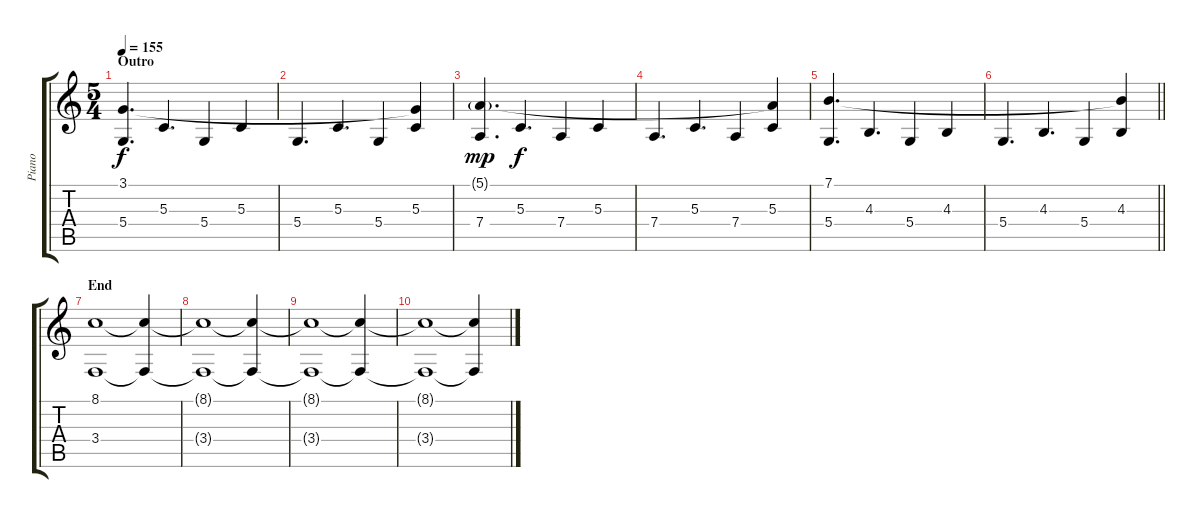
\track ("Piano" "Piano") {instrument acousticgrandpiano}
\staff {score tabs}
\tuning (E4 B3 G3 D3 A2 E2) {hide}
\ts (5 4)
\section ("" "Outro")
\tempo 155
\clef g2
\ks c
(3.1 5.4).4{d dy f} 5.3.4{d} 5.4.4 5.3.4 |
5.4.4{d} 5.3.4{d} 5.4.4 (3.1{t} 5.3).4 |
(5.1{g} 7.4).4{d dy mp} 5.3.4{d dy f} 7.4.4 5.3.4 |
7.4.4{d} 5.3.4{d} 7.4.4 (5.1{t} 5.3).4 |
(7.1 5.4).4{d} 4.3.4{d} 5.4.4 4.3.4 |
\barLineRight lightlight
5.4.4{d} 4.3.4{d} 5.4.4 (7.1{t} 4.3).4 |
\section ("" "End")
(8.1 3.4).1 (8.1{t} 3.4{t}).4 |
(8.1{t} 3.4{t}).1 (8.1{t} 3.4{t}).4 |
(8.1{t} 3.4{t}).1 (8.1{t} 3.4{t}).4 |
(8.1{t} 3.4{t}).1 (8.1{t} 3.4{t}).4
